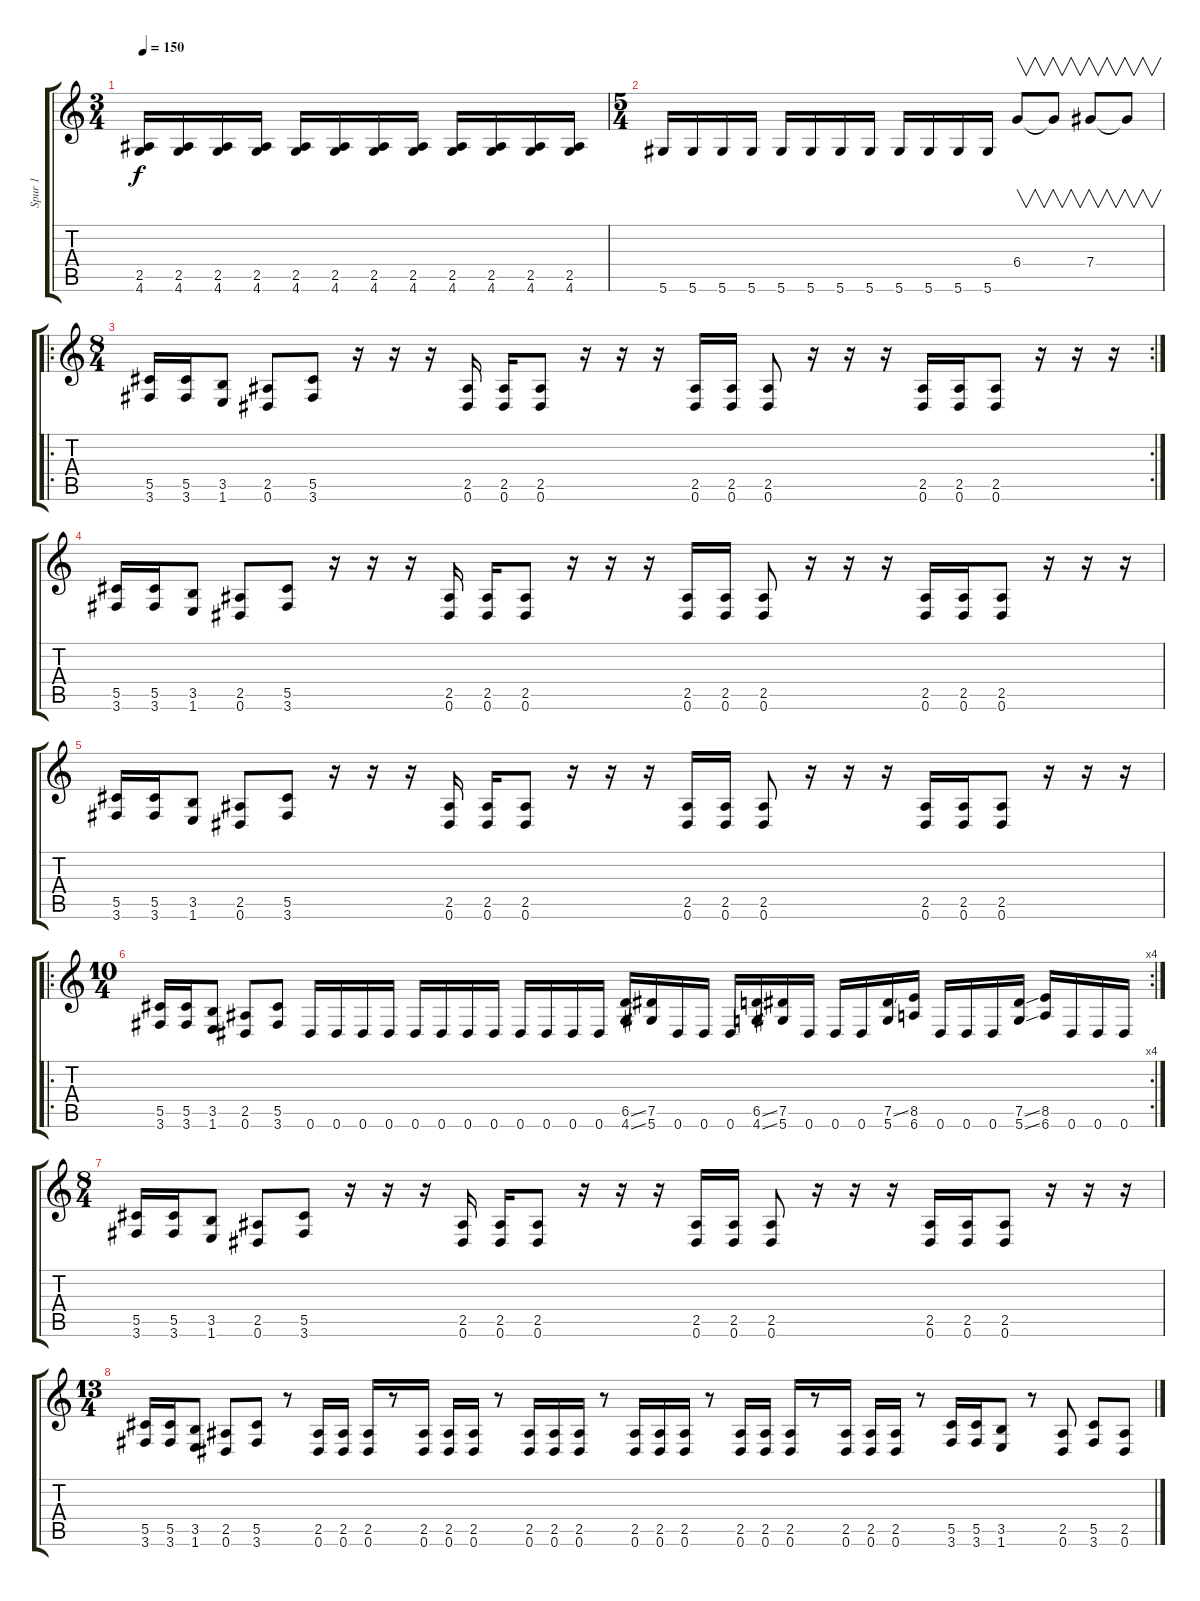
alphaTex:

\track ("Spur 1" "Spur 1") {instrument distortionguitar}
\staff {score tabs}
\tuning (Eb4 Bb3 Gb3 Db3 Ab2 Eb2) {hide}
\ts (3 4)
\tempo 150
\clef g2
\ks c
(2.5 4.6).16{dy f} (2.5 4.6).16 (2.5 4.6).16 (2.5 4.6).16 (2.5 4.6).16 (2.5 4.6).16 (2.5 4.6).16 (2.5 4.6).16 (2.5 4.6).16 (2.5 4.6).16 (2.5 4.6).16 (2.5 4.6).16 |
\ts (5 4)
5.6.16 5.6.16 5.6.16 5.6.16 5.6.16 5.6.16 5.6.16 5.6.16 5.6.16 5.6.16 5.6.16 5.6.16 6.4.8{v} 6.4{t}.8{v} 7.4.8{v} 7.4{t}.8{v} |
\ro
\rc 2
\ts (8 4)
(5.5 3.6).16 (5.5 3.6).16 (3.5 1.6).8 (2.5 0.6).8 (5.5 3.6).8 r.16 r.16 r.16 (2.5 0.6).16 (2.5 0.6).16 (2.5 0.6).8 r.16 r.16 r.16 (2.5 0.6).16 (2.5 0.6).16 (2.5 0.6).8 r.16 r.16 r.16 (2.5 0.6).16 (2.5 0.6).16 (2.5 0.6).8 r.16 r.16 r.16 |
(5.5 3.6).16 (5.5 3.6).16 (3.5 1.6).8 (2.5 0.6).8 (5.5 3.6).8 r.16 r.16 r.16 (2.5 0.6).16 (2.5 0.6).16 (2.5 0.6).8 r.16 r.16 r.16 (2.5 0.6).16 (2.5 0.6).16 (2.5 0.6).8 r.16 r.16 r.16 (2.5 0.6).16 (2.5 0.6).16 (2.5 0.6).8 r.16 r.16 r.16 |
(5.5 3.6).16 (5.5 3.6).16 (3.5 1.6).8 (2.5 0.6).8 (5.5 3.6).8 r.16 r.16 r.16 (2.5 0.6).16 (2.5 0.6).16 (2.5 0.6).8 r.16 r.16 r.16 (2.5 0.6).16 (2.5 0.6).16 (2.5 0.6).8 r.16 r.16 r.16 (2.5 0.6).16 (2.5 0.6).16 (2.5 0.6).8 r.16 r.16 r.16 |
\ro
\rc 4
\ts (10 4)
(5.5 3.6).16 (5.5 3.6).16 (3.5 1.6).8 (2.5 0.6).8 (5.5 3.6).8 0.6.16 0.6.16 0.6.16 0.6.16 0.6.16 0.6.16 0.6.16 0.6.16 0.6.16 0.6.16 0.6.16 0.6.16 (6.5{ss} 4.6{ss}).16 (7.5 5.6).16 0.6.16 0.6.16 0.6.16 (6.5{ss} 4.6{ss}).16 (7.5 5.6).16 0.6.16 0.6.16 0.6.16 (7.5{ss} 5.6).16 (8.5 6.6).16 0.6.16 0.6.16 0.6.16 (7.5{ss} 5.6{ss}).16 (8.5 6.6).16 0.6.16 0.6.16 0.6.16 |
\ts (8 4)
(5.5 3.6).16 (5.5 3.6).16 (3.5 1.6).8 (2.5 0.6).8 (5.5 3.6).8 r.16 r.16 r.16 (2.5 0.6).16 (2.5 0.6).16 (2.5 0.6).8 r.16 r.16 r.16 (2.5 0.6).16 (2.5 0.6).16 (2.5 0.6).8 r.16 r.16 r.16 (2.5 0.6).16 (2.5 0.6).16 (2.5 0.6).8 r.16 r.16 r.16 |
\ts (13 4)
(5.5 3.6).16 (5.5 3.6).16 (3.5 1.6).8 (2.5 0.6).8 (5.5 3.6).8 r.8 (2.5 0.6).16 (2.5 0.6).16 (2.5 0.6).16 r.8 (2.5 0.6).16 (2.5 0.6).16 (2.5 0.6).16 r.8 (2.5 0.6).16 (2.5 0.6).16 (2.5 0.6).16 r.8 (2.5 0.6).16 (2.5 0.6).16 (2.5 0.6).16 r.8 (2.5 0.6).16 (2.5 0.6).16 (2.5 0.6).16 r.8 (2.5 0.6).16 (2.5 0.6).16 (2.5 0.6).16 r.8 (5.5 3.6).16 (5.5 3.6).16 (3.5 1.6).8 r.8 (2.5 0.6).8 (5.5 3.6).8 (2.5 0.6).8
